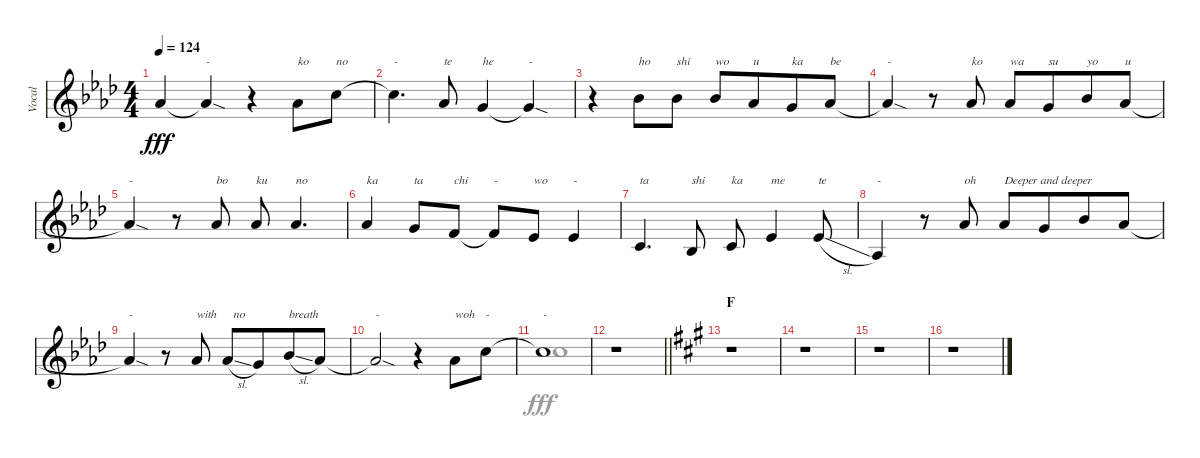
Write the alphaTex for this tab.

\track ("Vocal" "Vocal") {instrument flute}
\staff {score}
\tuning (E4 B3 G3 D3 A2 E2 B1) {hide}
\voice
\ts (4 4)
\tempo 124
\clef g2
\ks ab
4.1{t}.4{dy fff} 4.1{sod t}.4{txt "-"} r.4 4.1.8{txt "ko"} 8.1.8{txt "no"} |
8.1{t}.4{d txt "-"} 4.1.8{txt "te"} 3.1.4{txt "he"} 3.1{sod t}.4{txt "-"} |
r.4 6.1.8{txt "ho"} 6.1.8{txt "shi"} 6.1.8{txt "wo"} 4.1.8{txt "u" beam merge} 3.1.8{txt "ka"} 4.1.8{txt "be"} |
4.1{sod t}.4{txt "-"} r.8 4.1.8{txt "ko"} 4.1.8{txt "wa"} 3.1.8{txt "su" beam merge} 6.1.8{txt "yo"} 4.1.8{txt "u"} |
4.1{sod t}.4{txt "-"} r.8 4.1.8{txt "bo"} 4.1.8{txt "ku"} 4.1.4{d txt "no"} |
4.1.4{txt "ka"} 3.1.8{txt "ta"} 1.1.8{txt "chi"} 1.1{t}.8{txt "-"} 4.2.8{txt "wo"} 4.2.4{txt "-"} |
1.2.4{d txt "ta"} 3.3.8{txt "shi"} 1.2.8{txt "ka"} 4.2.4{txt "me"} 8.3{sl}.8{txt "te"} |
1.3.4{txt "-"} r.8 4.1.8{txt "oh"} 4.1.8{txt "Deeper and deeper"} 3.1.8{beam merge} 6.1.8 4.1.8 |
4.1{sod t}.4{txt "-"} r.8 4.1.8{txt "with"} 4.1{sl}.8{txt "  no"} 3.1.8{beam merge} 6.1{sl}.8{txt "breath"} 4.1.8 |
4.1{sod t}.2{txt "-"} r.4 4.1.8{txt "woh"} 8.1.8{txt "-"} |
8.1{t}.1{txt "-"} |
\barLineRight lightlight
r.1 |
\section ("" "F")
\ks a
r.1 |
r.1 |
r.1 |
r.1
\voice
\clef g2
\ottava regular
\simile none
\ks ab
|
|
|
|
|
|
|
|
|
|
8.1.1 |
\barLineRight lightlight
|
\ks a
|
|
|
